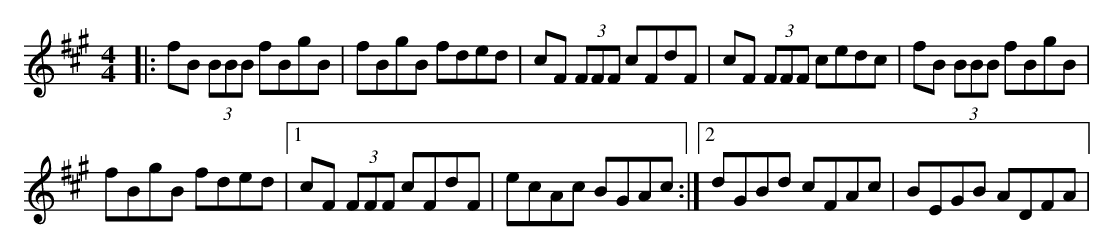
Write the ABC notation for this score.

X:1
M:4/4
K:Bdor
|:fB (3BBB fBgB|fBgB fded|cF (3FFF cFdF|cF (3FFF cedc|fB (3BBB fBgB|
fBgB fded|1 cF (3FFF cFdF|ecAc BGAc:|2 dGBd cFAc|BEGB ADFA|
